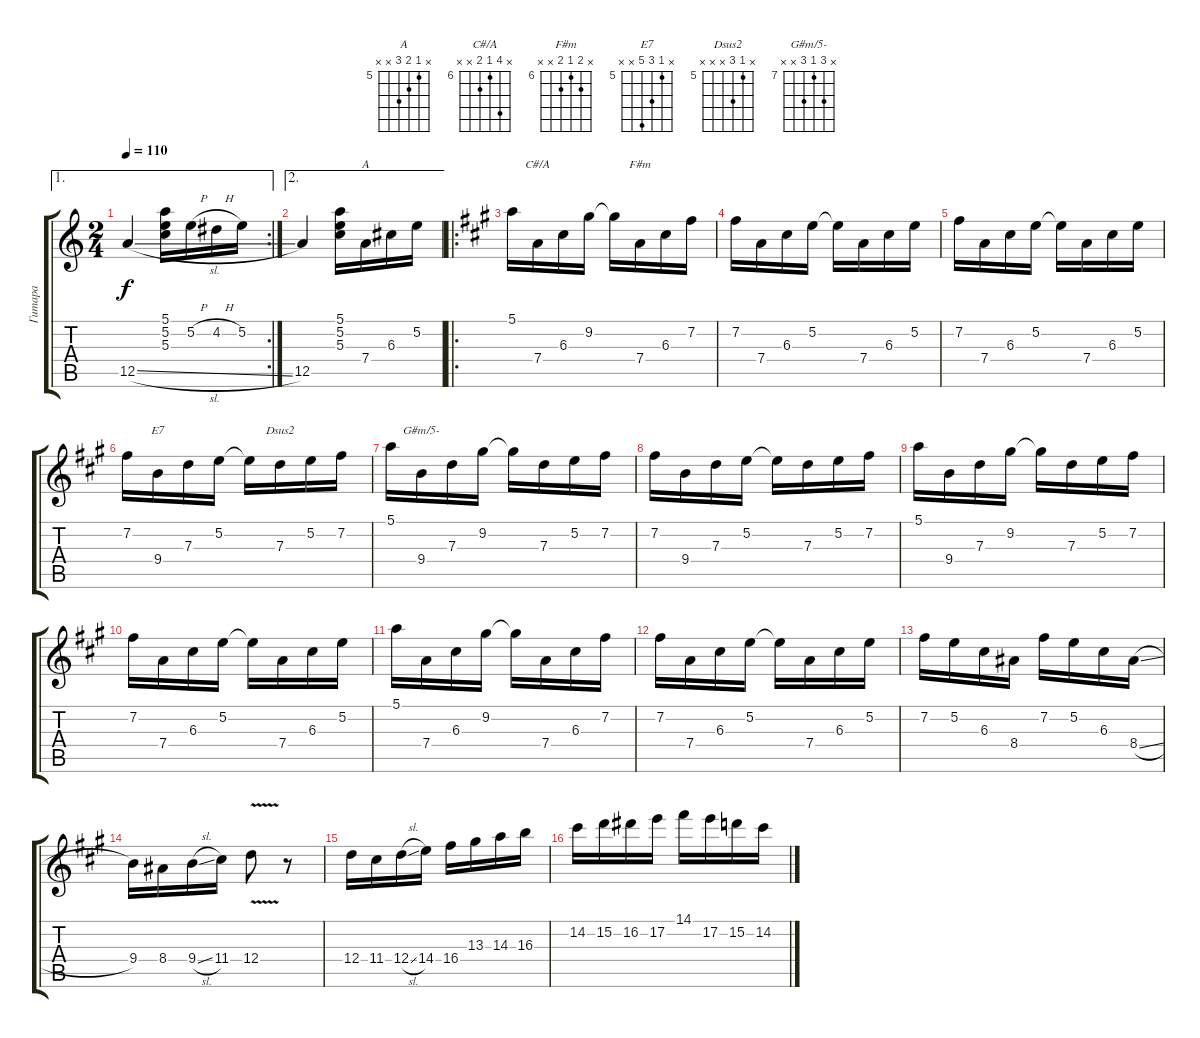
\track ("Гитара" "Гитара") {instrument acousticguitarsteel}
\staff {score tabs}
\tuning (E4 B3 G3 D3 A2 E2) {hide}
\chord ("A" x 5 6 7 x x) {firstfret 5}
\chord ("C#/A" x 9 6 7 x x) {firstfret 6}
\chord ("F#m" x 7 6 7 x x) {firstfret 6}
\chord ("E7" x 5 7 9 x x) {firstfret 5}
\chord ("Dsus2" x 5 7 x x x) {firstfret 5}
\chord ("G#m/5-" x 9 7 9 x x) {firstfret 7}
\ae 1
\rc 2
\ts (2 4)
\tempo 110
\clef g2
\ks c
12.5{sl}.4{dy f} (5.1 5.2 5.3).16 5.2{h}.16 4.2{h}.16 5.2.16 |
\ae 2
12.5.4 (5.1 5.2 5.3).16 7.4.16{ch "A"} 6.3.16 5.2.16 |
\ro
\ks a
5.1.16 7.4.16{ch "C#/A"} 6.3.16 9.2.16 9.2{t}.16 7.4.16{ch "F#m"} 6.3.16 7.2.16 |
7.2.16 7.4.16 6.3.16 5.2.16 5.2{t}.16 7.4.16 6.3.16 5.2.16 |
7.2.16 7.4.16 6.3.16 5.2.16 5.2{t}.16 7.4.16 6.3.16 5.2.16 |
7.2.16 9.4.16{ch "E7"} 7.3.16 5.2.16 5.2{t}.16 7.3.16{ch "Dsus2"} 5.2.16 7.2.16 |
5.1.16 9.4.16{ch "G#m/5-"} 7.3.16 9.2.16 9.2{t}.16 7.3.16 5.2.16 7.2.16 |
7.2.16 9.4.16 7.3.16 5.2.16 5.2{t}.16 7.3.16 5.2.16 7.2.16 |
5.1.16 9.4.16 7.3.16 9.2.16 9.2{t}.16 7.3.16 5.2.16 7.2.16 |
7.2.16 7.4.16 6.3.16 5.2.16 5.2{t}.16 7.4.16 6.3.16 5.2.16 |
5.1.16 7.4.16 6.3.16 9.2.16 9.2{t}.16 7.4.16 6.3.16 7.2.16 |
7.2.16 7.4.16 6.3.16 5.2.16 5.2{t}.16 7.4.16 6.3.16 5.2.16 |
7.2.16 5.2.16 6.3.16 8.4.16 7.2.16 5.2.16 6.3.16 8.4{sl}.16 |
9.4.16 8.4.16 9.4{sl}.16 11.4.16 12.4{v}.8 r.8 |
12.4.16 11.4.16 12.4{sl}.16 14.4.16 16.4.16 13.3.16 14.3.16 16.3.16 |
14.2.16 15.2.16 16.2.16 17.2.16 14.1.16 17.2.16 15.2.16 14.2.16
